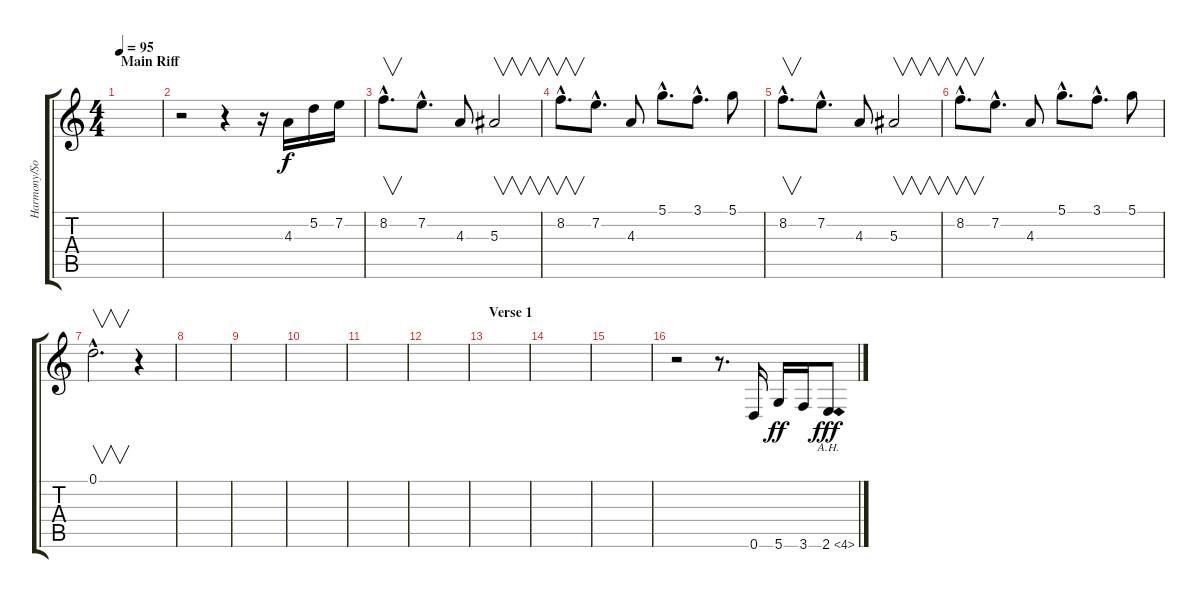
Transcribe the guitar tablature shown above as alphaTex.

\track ("Harmony/Solo" "Harmony/So") {instrument distortionguitar}
\staff {score tabs}
\tuning (D4 A3 F3 C3 G2 D2) {hide}
\ts (4 4)
\section ("" "Main Riff")
\tempo 95
\clef g2
\ks c
|
r.2 r.4 r.16 4.3.16 5.2.16 7.2.16 |
8.2{hac}.8{v d} 7.2{hac}.8{d} 4.3.8 5.3.2{v} |
8.2{hac}.8{v d} 7.2{hac}.8{d} 4.3.8 5.1{hac}.8{d} 3.1{hac}.8{d} 5.1.8 |
8.2{hac}.8{v d} 7.2{hac}.8{d} 4.3.8 5.3.2{v} |
8.2{hac}.8{v d} 7.2{hac}.8{d} 4.3.8 5.1{hac}.8{d} 3.1{hac}.8{d} 5.1.8 |
0.1{hac}.2{v d} r.4 |
|
|
|
|
|
\section ("" "Verse 1")
|
|
|
r.2 r.8{d} 0.6.16 5.6.16{dy ff} 3.6.16 2.6{ah 2}.8{dy fff}
